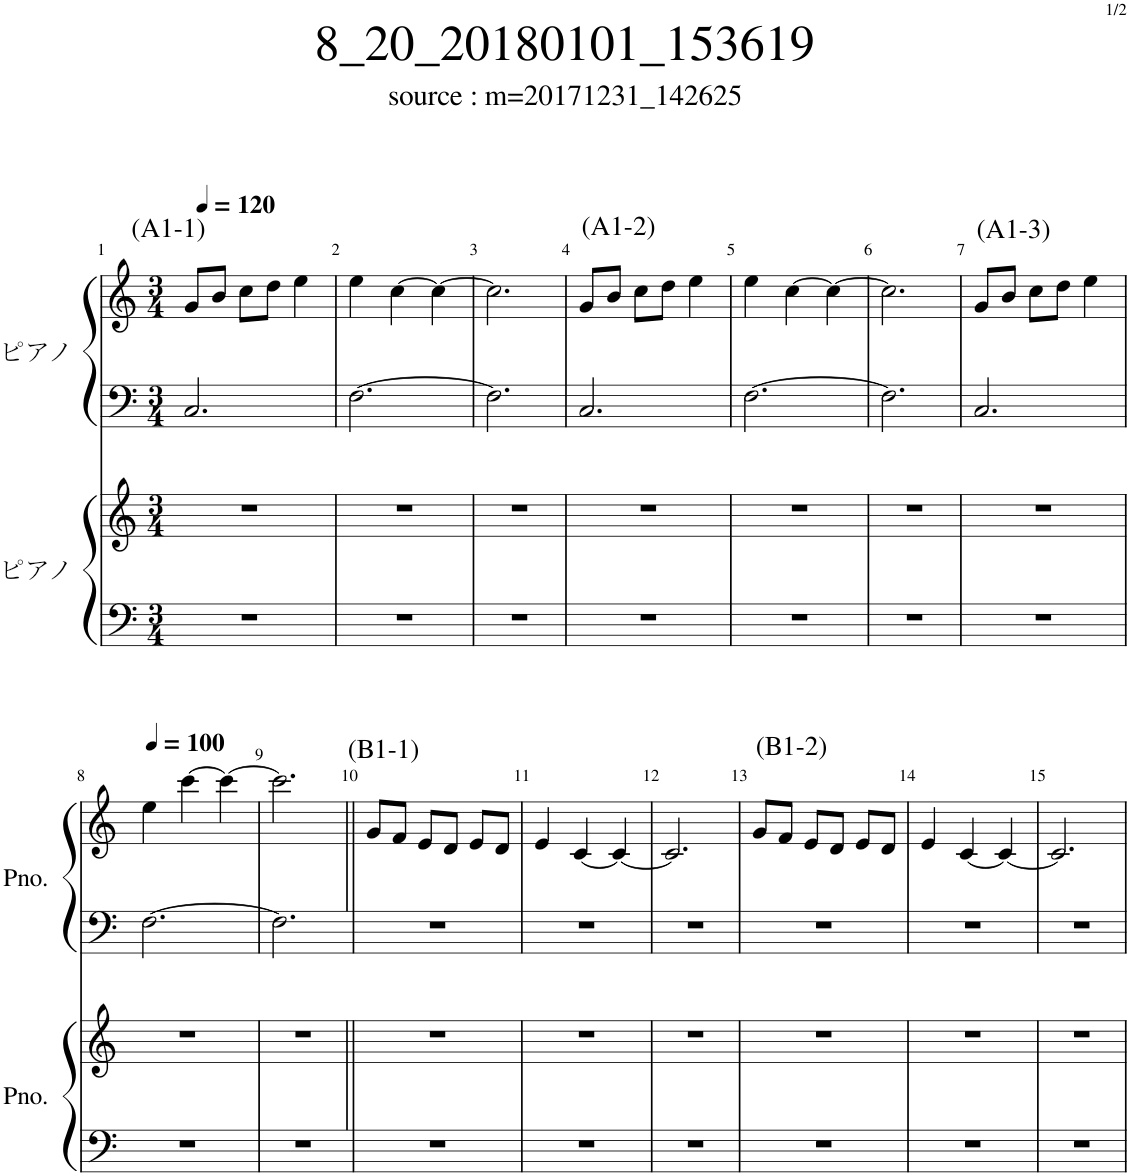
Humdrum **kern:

**kern	**kern	**kern	**kern
*part2	*part2	*part1	*part1
*staff4	*staff3	*staff2	*staff1
*I"ピアノ	*	*I"ピアノ	*
*clefF4	*clefG2	*clefF4	*clefG2
*k[]	*k[]	*k[]	*k[]
*M3/4	*M3/4	*M3/4	*M3/4
*MM120	*MM120	*MM120	*MM120
=1	=1	=1	=1
!	!	!	!LO:TX:a:t=(A1-1)
2.r	2.r	2.C/	8g/L
.	.	.	8b/J
.	.	.	8cc\L
.	.	.	8dd\J
.	.	.	4ee\
=2	=2	=2	=2
2.r	2.r	[2.F\	4ee\
.	.	.	[4cc\
.	.	.	4cc\_
=3	=3	=3	=3
2.r	2.r	2.F\]	2.cc\]
=4	=4	=4	=4
!	!	!	!LO:TX:a:t=(A1-2)
2.r	2.r	2.C/	8g/L
.	.	.	8b/J
.	.	.	8cc\L
.	.	.	8dd\J
.	.	.	4ee\
=5	=5	=5	=5
2.r	2.r	[2.F\	4ee\
.	.	.	[4cc\
.	.	.	4cc\_
=6	=6	=6	=6
2.r	2.r	2.F\]	2.cc\]
=7	=7	=7	=7
!	!	!	!LO:TX:a:t=(A1-3)
2.r	2.r	2.C/	8g/L
.	.	.	8b/J
.	.	.	8cc\L
.	.	.	8dd\J
.	.	.	4ee\
!!LO:LB:g=z
=8	=8	=8	=8
*	*	*	*MM100
2.r	2.r	[2.F\	4ee\
.	.	.	[4ccc\
.	.	.	4ccc\_
=9	=9	=9	=9
2.r	2.r	2.F\]	2.ccc\]
=10||	=10||	=10||	=10||
!	!	!	!LO:TX:a:t=(B1-1)
2.r	2.r	2.r	8g/L
.	.	.	8f/J
.	.	.	8e/L
.	.	.	8d/J
.	.	.	8e/L
.	.	.	8d/J
=11	=11	=11	=11
2.r	2.r	2.r	4e/
.	.	.	[4c/
.	.	.	4c/_
=12	=12	=12	=12
2.r	2.r	2.r	2.c/]
=13	=13	=13	=13
!	!	!	!LO:TX:a:t=(B1-2)
2.r	2.r	2.r	8g/L
.	.	.	8f/J
.	.	.	8e/L
.	.	.	8d/J
.	.	.	8e/L
.	.	.	8d/J
=14	=14	=14	=14
2.r	2.r	2.r	4e/
.	.	.	[4c/
.	.	.	4c/_
=15	=15	=15	=15
2.r	2.r	2.r	2.c/]
=	=	=	=
*-	*-	*-	*-
